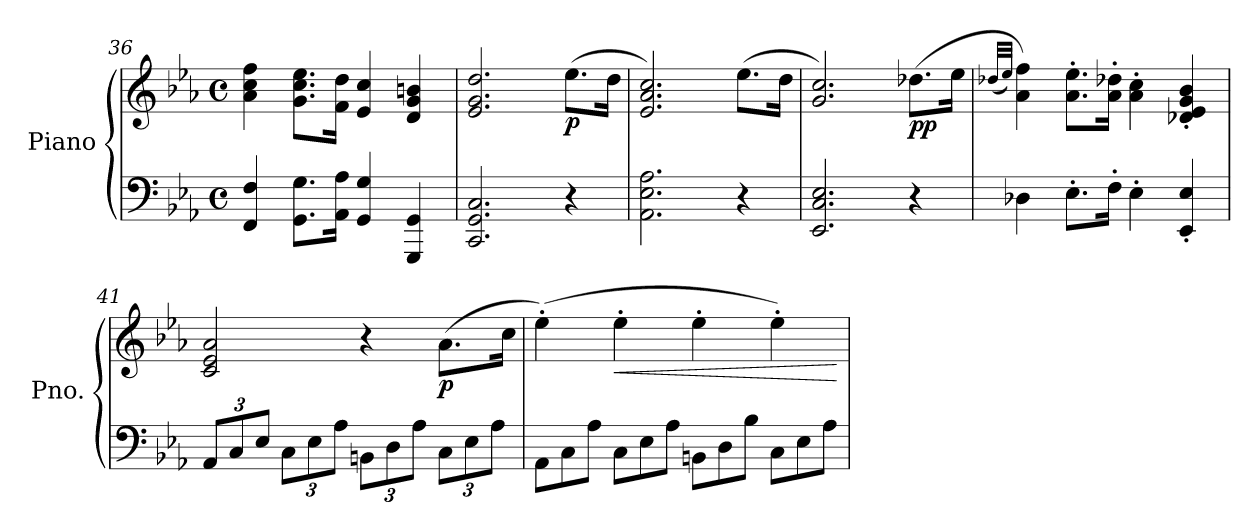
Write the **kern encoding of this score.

**kern	**kern	**dynam
*part1	*part1	*part1
*staff2	*staff1	*staff1/2
*I"Piano	*	*
*I'Pno.	*	*
*clefF4	*clefG2	*
*k[b-e-a-]	*k[b-e-a-]	*
*M4/4	*M4/4	*
*met(c)	*met(c)	*
=36	=36	=36
4FF/ 4F/	4a-\ 4cc\ 4ff\	.
8.GG\ 8.G\L	8.g\ 8.cc\ 8.ee-\L	.
16AA-\ 16A-\Jk	16f\ 16dd\Jk	.
4GG/ 4G/	4e-/ 4cc/	.
4GGG/ 4GG/	4d/ 4g/ 4bn/	.
=37	=37	=37
2.CC/ 2.GG/ 2.C/	2.e-/ 2.g/ 2.dd/	.
!	!	!LO:DY:b
4r	(8.ee-\L	p
.	16dd\Jk	.
=38	=38	=38
2.AA-\ 2.E-\ 2.A-\	2.e-/ 2.a-/ 2.cc/)	.
4r	(8.ee-\L	.
.	16dd\Jk	.
=39	=39	=39
2.EE-/ 2.C/ 2.E-/	2.g/ 2.cc/)	.
!	!	!LO:DY:b
4r	(8.dd-X\L	pp
.	16ee-\Jk	.
!!LO:LB:g=z
=40	=40	=40
.	(32qdd-X/LLL	.
.	32qee-/JJJ)	.
4D-X\	4a-\ 4ff\)	.
8.E-'\L	8.a-\' 8.ee-\'L	.
16F'\Jk	16a-\' 16dd-\'Jk	.
4E-'\	4a-\' 4cc\'	.
4EE-/' 4E-/'	4d-X/' 4e-/' 4g/' 4b-/'	.
=41	=41	=41
*Xbrackettup	*	*
12AA-/L	2c/ 2e-/ 2a-/	.
12C/	.	.
12E-/J	.	.
12C\L	.	.
12E-\	.	.
12A-\J	.	.
12BBn\L	4r	.
12D\	.	.
12A-\J	.	.
!	!	!LO:DY:b
12C\L	(8.a-\L	p
12E-\	.	.
12A-\J	.	.
.	16cc\Jk	.
=42	=42	=42
*Xtuplet	*	*
12AA-\L	(4ee-'\)	.
12C\	.	.
12A-\J	.	.
!	!	!LO:HP:b
12C\L	4ee-'\	<
12E-\	.	.
12A-\J	.	.
12BBn\L	4ee-'\	.
12D\	.	.
12B-\J	.	.
12C\L	4ee-'\)	.
12E-\	.	.
12A-\J	.	.
.	.	[
=	=	=
*-	*-	*-
